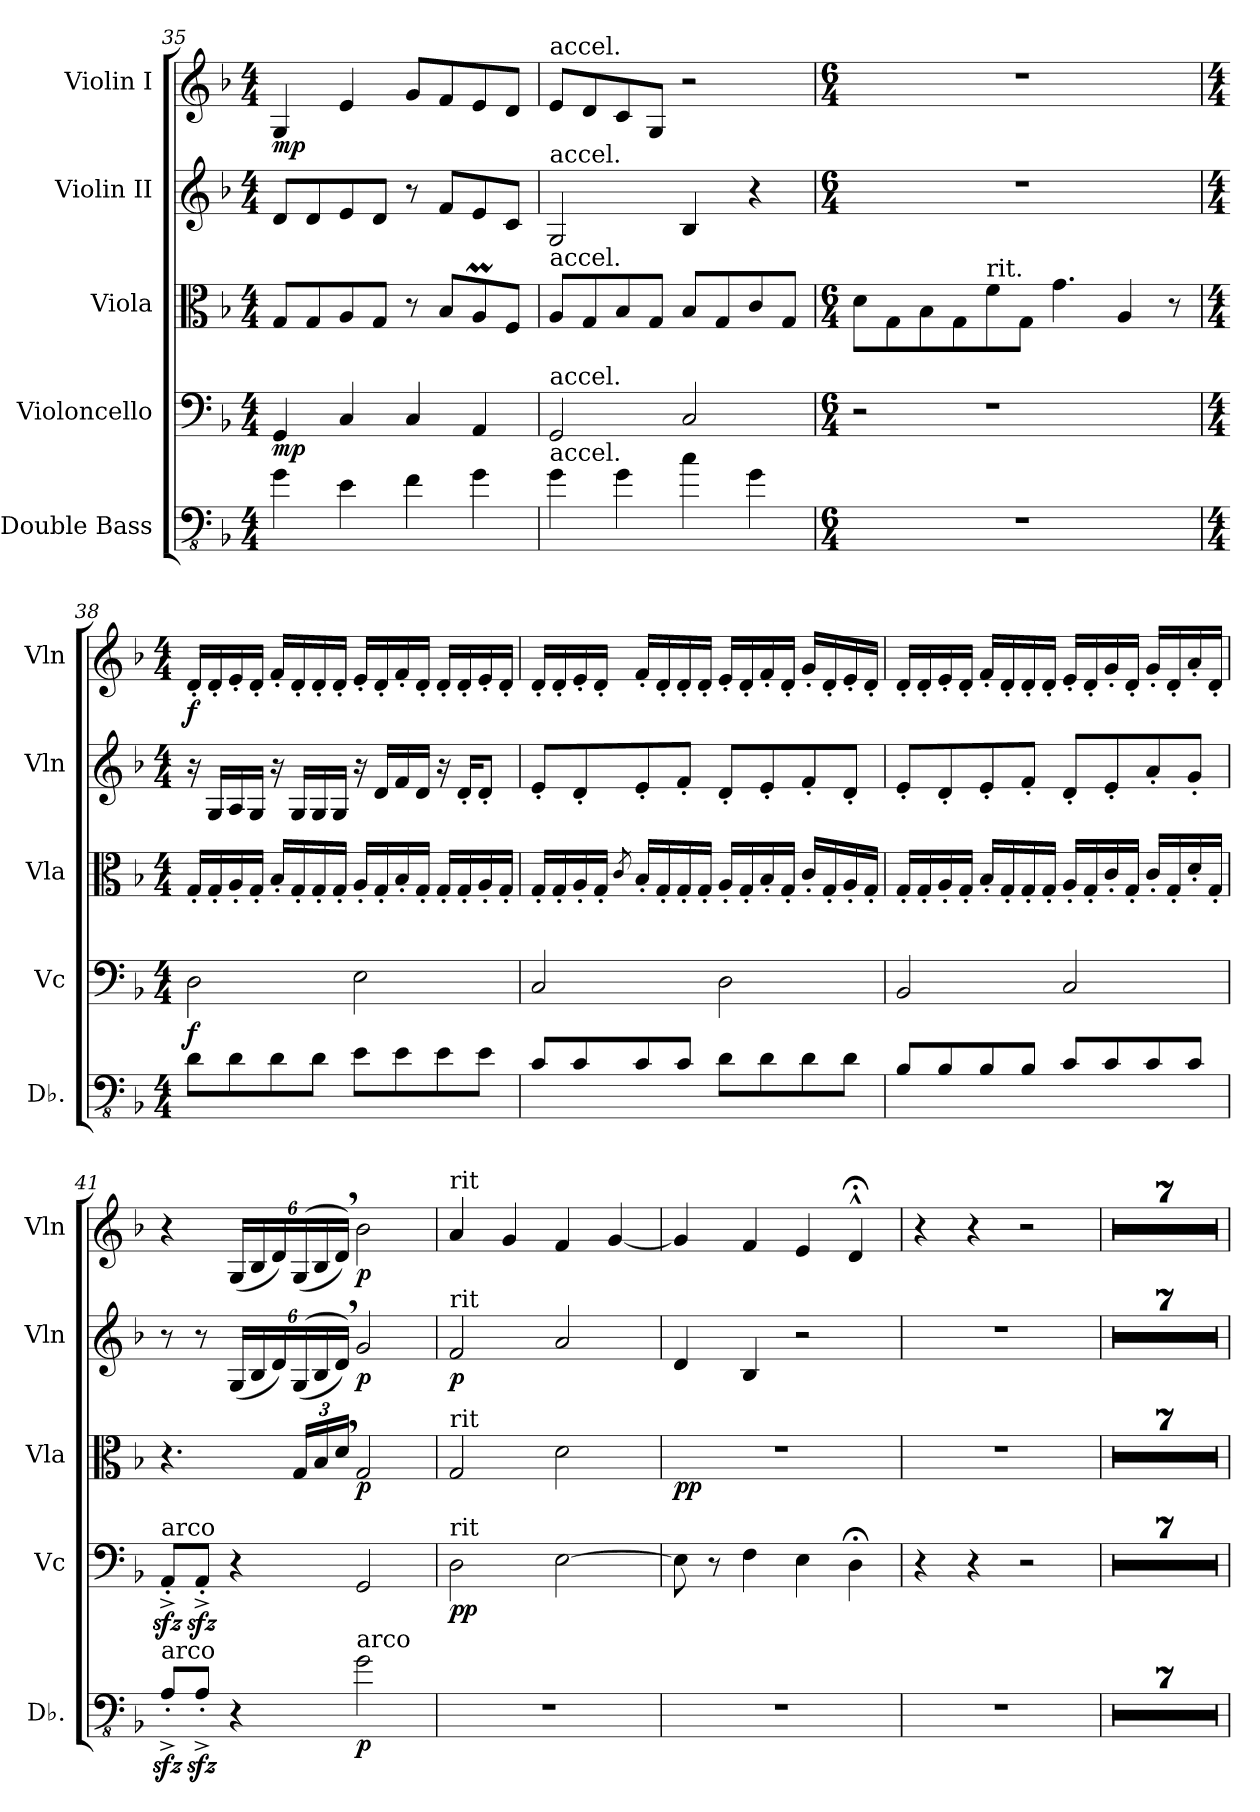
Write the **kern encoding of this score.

**kern	**dynam	**kern	**dynam	**kern	**dynam	**kern	**dynam	**kern	**dynam
*part5	*part5	*part4	*part4	*part3	*part3	*part2	*part2	*part1	*part1
*staff5	*staff5	*staff4	*staff4	*staff3	*staff3	*staff2	*staff2	*staff1	*staff1
*I"Double Bass	*	*I"Violoncello	*	*I"Viola	*	*I"Violin II	*	*I"Violin I	*
*I'Db.	*	*I'Vc	*	*I'Vla	*	*I'Vln	*	*I'Vln	*
*clefFv4	*	*clefF4	*	*clefC3	*	*clefG2	*	*clefG2	*
*ITrd7c12	*	*	*	*	*	*	*	*	*
*k[b-]	*	*k[b-]	*	*k[b-]	*	*k[b-]	*	*k[b-]	*
*M4/4	*	*M4/4	*	*M4/4	*	*M4/4	*	*M4/4	*
=35	=35	=35	=35	=35	=35	=35	=35	=35	=35
!	!	!	!LO:DY:b	!	!	!	!	!	!LO:DY:b
4GG\	.	4GG/	mp	8G/L	.	8d/L	.	4G/	mp
.	.	.	.	8G/	.	8d/	.	.	.
4EE\	.	4C/	.	8A/	.	8e/	.	4e/	.
.	.	.	.	8G/J	.	8d/J	.	.	.
4FF\	.	4C/	.	8r	.	8r	.	8g/L	.
.	.	.	.	8B-/L	.	8f/L	.	8f/	.
4GG\	.	4AA/	.	8Am/	.	8e/	.	8e/	.
.	.	.	.	8F/J	.	8c/J	.	8d/J	.
!!LO:PB:g=z
=36	=36	=36	=36	=36	=36	=36	=36	=36	=36
!	!	!	!	!	!	!	!	!LO:TX:a:t=accel.	!
!	!	!	!	!	!	!LO:TX:a:t=accel.	!	!	!
!	!	!	!	!LO:TX:a:t=accel.	!	!	!	!	!
!	!	!LO:TX:a:t=accel.	!	!	!	!	!	!	!
!LO:TX:a:t=accel.	!	!	!	!	!	!	!	!	!
4GG\	.	2GG/	.	8A/L	.	2G/	.	8e/L	.
.	.	.	.	8G/	.	.	.	8d/	.
4GG\	.	.	.	8B-/	.	.	.	8c/	.
.	.	.	.	8G/J	.	.	.	8G/J	.
*	*	*	*	*	*	*	*	*MM75	*
4C\	.	2C/	.	8B-/L	.	4B-/	.	2r	.
.	.	.	.	8G/	.	.	.	.	.
4GG\	.	.	.	8c/	.	4r	.	.	.
.	.	.	.	8G/J	.	.	.	.	.
=37	=37	=37	=37	=37	=37	=37	=37	=37	=37
*M6/4	*	*M6/4	*	*M6/4	*	*M6/4	*	*M6/4	*
*	*	*	*	*	*	*	*	*MM95	*
1.r	.	2r	.	8d\L	.	1.r	.	1.r	.
.	.	.	.	8G\	.	.	.	.	.
.	.	.	.	8B-\	.	.	.	.	.
.	.	.	.	8G\	.	.	.	.	.
!	!	!	!	!LO:TX:a:t=rit.	!	!	!	!	!
.	.	1r	.	8f\	.	.	.	.	.
.	.	.	.	8G\J	.	.	.	.	.
.	.	.	.	4.g\	.	.	.	.	.
.	.	.	.	4A/	.	.	.	.	.
.	.	.	.	8r	.	.	.	.	.
=38	=38	=38	=38	=38	=38	=38	=38	=38	=38
*M4/4	*	*M4/4	*	*M4/4	*	*M4/4	*	*M4/4	*
*	*	*	*	*	*	*	*	*MM100	*
!	!	!	!LO:DY:b	!	!	!	!	!	!LO:DY:b
8DD\L	.	2D\	f	16G'/LL	.	16r	.	16d'/LL	f
.	.	.	.	16G'/	.	16G/LL	.	16d'/	.
8DD\	.	.	.	16A'/	.	16A/	.	16e'/	.
.	.	.	.	16G'/JJ	.	16G/JJ	.	16d'/JJ	.
8DD\	.	.	.	16B-'/LL	.	16r	.	16f'/LL	.
.	.	.	.	16G'/	.	16G/LL	.	16d'/	.
8DD\J	.	.	.	16G'/	.	16G/	.	16d'/	.
.	.	.	.	16G'/JJ	.	16G/JJ	.	16d'/JJ	.
8EE\L	.	2E\	.	16A'/LL	.	16r	.	16e'/LL	.
.	.	.	.	16G'/	.	16d/LL	.	16d'/	.
8EE\	.	.	.	16B-'/	.	16f/	.	16f'/	.
.	.	.	.	16G'/JJ	.	16d/JJ	.	16d'/JJ	.
8EE\	.	.	.	16G'/LL	.	16r	.	16d'/LL	.
.	.	.	.	16G'/	.	16d'/KL	.	16d'/	.
8EE\J	.	.	.	16A'/	.	8d'/J	.	16e'/	.
.	.	.	.	16G'/JJ	.	.	.	16d'/JJ	.
!!LO:LB:g=z
=39	=39	=39	=39	=39	=39	=39	=39	=39	=39
8CC/L	.	2C/	.	16G'/LL	.	8e'/L	.	16d'/LL	.
.	.	.	.	16G'/	.	.	.	16d'/	.
8CC/	.	.	.	16A'/	.	8d'/	.	16e'/	.
.	.	.	.	16G'/JJ	.	.	.	16d'/JJ	.
.	.	.	.	8qc/	.	.	.	.	.
8CC/	.	.	.	16B-'/LL	.	8e'/	.	16f'/LL	.
.	.	.	.	16G'/	.	.	.	16d'/	.
8CC/J	.	.	.	16G'/	.	8f'/J	.	16d'/	.
.	.	.	.	16G'/JJ	.	.	.	16d'/JJ	.
8DD\L	.	2D\	.	16A'/LL	.	8d'/L	.	16e'/LL	.
.	.	.	.	16G'/	.	.	.	16d'/	.
8DD\	.	.	.	16B-'/	.	8e'/	.	16f'/	.
.	.	.	.	16G'/JJ	.	.	.	16d'/JJ	.
8DD\	.	.	.	16c'/LL	.	8f'/	.	16g'/LL	.
.	.	.	.	16G'/	.	.	.	16d'/	.
8DD\J	.	.	.	16A'/	.	8d'/J	.	16e'/	.
.	.	.	.	16G'/JJ	.	.	.	16d'/JJ	.
=40	=40	=40	=40	=40	=40	=40	=40	=40	=40
8BBB-/L	.	2BB-/	.	16G'/LL	.	8e'/L	.	16d'/LL	.
.	.	.	.	16G'/	.	.	.	16d'/	.
8BBB-/	.	.	.	16A'/	.	8d'/	.	16e'/	.
.	.	.	.	16G'/JJ	.	.	.	16d'/JJ	.
8BBB-/	.	.	.	16B-'/LL	.	8e'/	.	16f'/LL	.
.	.	.	.	16G'/	.	.	.	16d'/	.
8BBB-/J	.	.	.	16G'/	.	8f'/J	.	16d'/	.
.	.	.	.	16G'/JJ	.	.	.	16d'/JJ	.
8CC/L	.	2C/	.	16A'/LL	.	8d'/L	.	16e'/LL	.
.	.	.	.	16G'/	.	.	.	16d'/	.
8CC/	.	.	.	16c'/	.	8e'/	.	16g'/	.
.	.	.	.	16G'/JJ	.	.	.	16d'/JJ	.
8CC/	.	.	.	16c'/LL	.	8a'/	.	16g'/LL	.
.	.	.	.	16G'/	.	.	.	16d'/	.
8CC/J	.	.	.	16d'/	.	8g'/J	.	16a'/	.
.	.	.	.	16G'/JJ	.	.	.	16d'/JJ	.
=41	=41	=41	=41	=41	=41	=41	=41	=41	=41
!	!	!LO:TX:a:t=arco	!	!	!	!	!	!	!
!LO:TX:a:t=arco	!	!	!	!	!	!	!	!	!
8AAAzz<'^/L	.	8AAzz<'^/L	.	4.r	.	8r	.	4r	.
8AAAzz<^'/J	.	8AAzz<^'/J	.	.	.	8r	.	.	.
*	*	*	*	*	*	*Xbrackettup	*	*Xbrackettup	*
4r	.	4r	.	.	.	(24G/LL	.	(24G/LL	.
.	.	.	.	.	.	24B-/	.	24B-/	.
.	.	.	.	.	.	24d/)	.	24d/)	.
*	*	*	*	*Xbrackettup	*	*	*	*	*
.	.	.	.	24G/LL	.	((24G/	.	((24G/	.
.	.	.	.	24B-/	.	24B-/	.	24B-/	.
.	.	.	.	24d,/JJ	.	24d,/JJ))	.	24d,/JJ))	.
!LO:TX:a:t=arco	!	!	!	!	!	!	!	!	!
!	!LO:DY:b	!	!	!	!LO:DY:b	!	!LO:DY:b	!	!LO:DY:b
2GG\	p	2GG/	.	2G/	p	2g/	p	2b-\	p
!!LO:PB:g=z
=42	=42	=42	=42	=42	=42	=42	=42	=42	=42
!	!	!	!	!	!	!	!	!LO:TX:a:t=rit	!
!	!	!	!	!	!	!LO:TX:a:t=rit	!	!	!
!	!	!	!	!LO:TX:a:t=rit	!	!	!	!	!
!	!	!LO:TX:a:t=rit	!	!	!	!	!	!	!
!	!	!	!LO:DY:b	!	!	!	!LO:DY:b	!	!
1r	.	2D\	pp	2G/	.	2f/	p	4a/	.
.	.	.	.	.	.	.	.	4g/	.
.	.	[2E\	.	2d\	.	2a/	.	4f/	.
*	*	*	*	*	*	*	*	*MM80	*
.	.	.	.	.	.	.	.	[4g/	.
=43	=43	=43	=43	=43	=43	=43	=43	=43	=43
!	!	!	!	!	!LO:DY:b	!	!	!	!
1r	.	8E\]	.	1r	pp	4d/	.	4g/]	.
.	.	8r	.	.	.	.	.	.	.
.	.	4F\	.	.	.	4B-/	.	4f/	.
*	*	*	*	*	*	*	*	*MM70	*
.	.	4E\	.	.	.	2r	.	4e/	.
.	.	4D;<\	.	.	.	.	.	4d;<^^/	.
=44	=44	=44	=44	=44	=44	=44	=44	=44	=44
1r	.	4r	.	1r	.	1r	.	4r	.
.	.	4r	.	.	.	.	.	4r	.
.	.	2r	.	.	.	.	.	2r	.
=45	=45	=45	=45	=45	=45	=45	=45	=45	=45
1r	.	1r	.	1r	.	1r	.	1r	.
=46	=46	=46	=46	=46	=46	=46	=46	=46	=46
1r	.	1r	.	1r	.	1r	.	1r	.
=47	=47	=47	=47	=47	=47	=47	=47	=47	=47
1r	.	1r	.	1r	.	1r	.	1r	.
=48	=48	=48	=48	=48	=48	=48	=48	=48	=48
1r	.	1r	.	1r	.	1r	.	1r	.
=49	=49	=49	=49	=49	=49	=49	=49	=49	=49
1r	.	1r	.	1r	.	1r	.	1r	.
=50	=50	=50	=50	=50	=50	=50	=50	=50	=50
1r	.	1r	.	1r	.	1r	.	1r	.
=51	=51	=51	=51	=51	=51	=51	=51	=51	=51
1r	.	1r	.	1r	.	1r	.	1r	.
=	=	=	=	=	=	=	=	=	=
*-	*-	*-	*-	*-	*-	*-	*-	*-	*-
